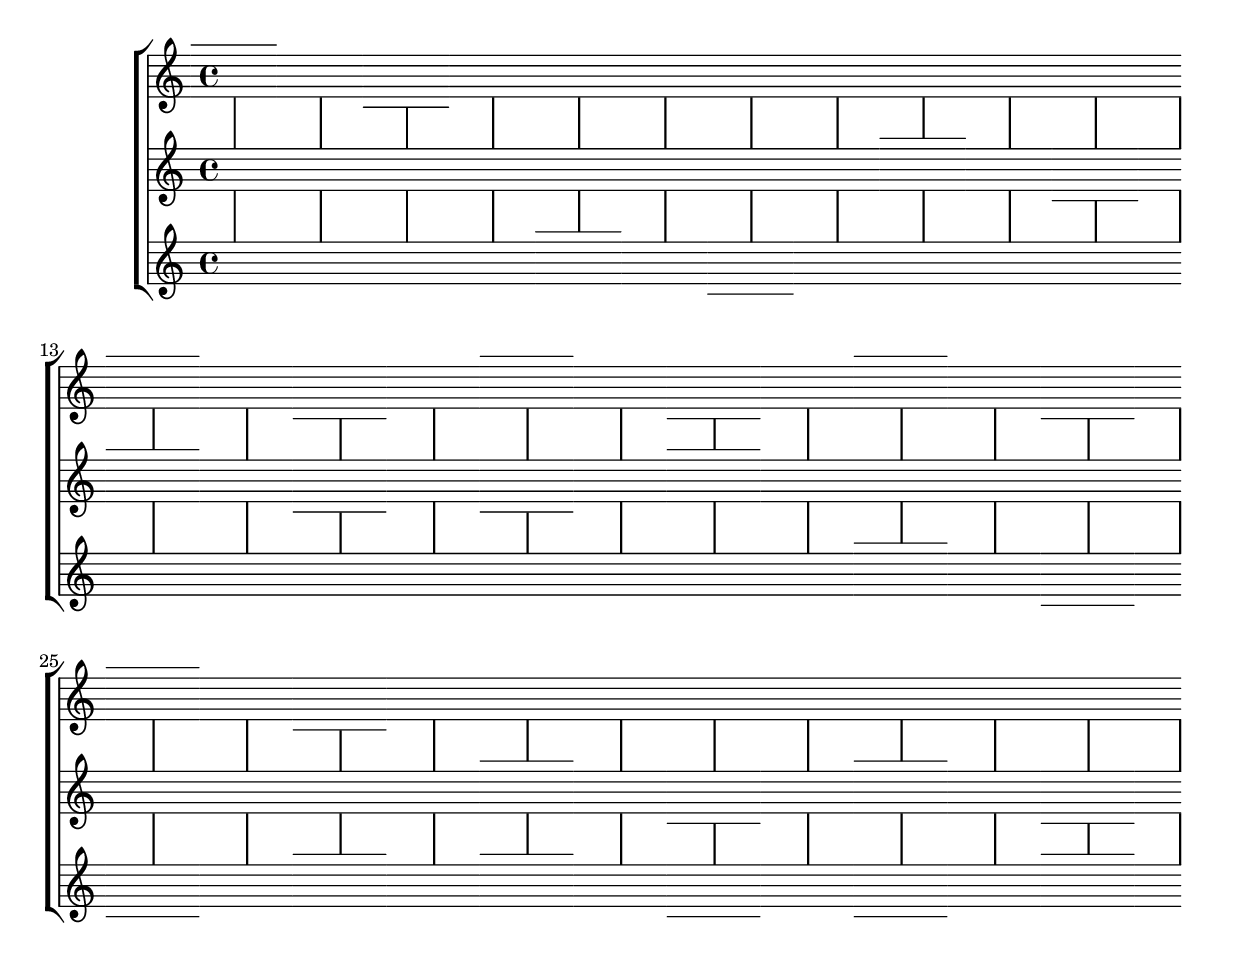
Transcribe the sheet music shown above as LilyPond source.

\version "2.12.3"

ledgerUp =
{
  s2
  \stopStaff
  \override Staff.StaffSymbol #'line-positions = #'(-4 -2 0 2 4 6)
  \startStaff
  s2
  \noBreak
  s2
  \stopStaff
  \revert Staff.StaffSymbol #'line-positions
  \startStaff
  s2
}

ledgerDown =
{
  s2
  \stopStaff
  \override Staff.StaffSymbol #'line-positions = #'(-6 -4 -2 0 2 4)
  \startStaff
  s1
  \stopStaff
  \revert Staff.StaffSymbol #'line-positions
  \startStaff
  s2
}

\new StaffGroup
<<
  {
    \ledgerUp \ledgerDown
    s1*4
    s1*4
    \ledgerUp \ledgerDown
    \ledgerUp \ledgerDown
    \ledgerUp \ledgerDown
    \ledgerUp \ledgerDown
    s1*4
    s1*4
  }

  {
    s1*4
    s1*4
    \ledgerUp \ledgerDown
    \ledgerUp \ledgerDown
    \ledgerDown \ledgerUp
    s1*4
    s1*4
    \ledgerUp \ledgerDown
    \ledgerUp \ledgerDown
  }

  {
    s1*4
    \ledgerUp \ledgerDown
    s1*4
    s1*4
    s1*4
    \ledgerUp \ledgerDown
    \ledgerDown \ledgerUp
    \ledgerUp \ledgerDown
    \ledgerDown \ledgerUp
  }
>>

\layout
{
  \context
  {
    \Staff
    \override BarLine #'stencil = ##f
  }
}
